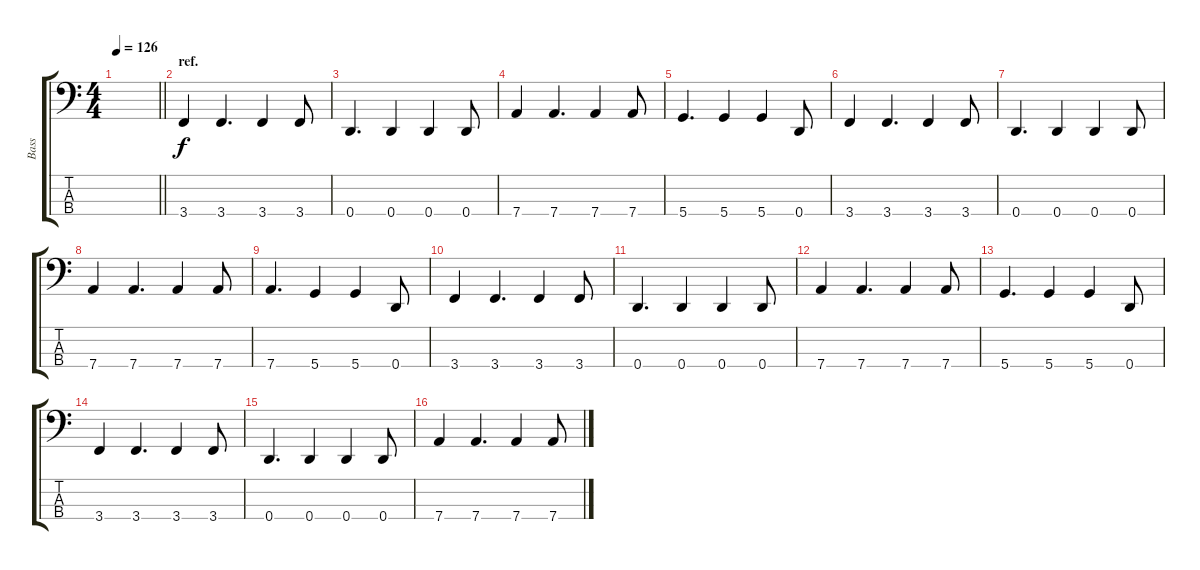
\track ("Bass" "Bass") {instrument electricbassfinger}
\staff {score tabs}
\tuning (G2 D2 A1 D1) {hide}
\ts (4 4)
\tempo 126
\clef f4
\barLineRight lightlight
\ks c
|
\section ("" "ref.")
3.4.4 3.4.4{d} 3.4.4 3.4.8 |
0.4.4{d} 0.4.4 0.4.4 0.4.8 |
7.4.4 7.4.4{d} 7.4.4 7.4.8 |
5.4.4{d} 5.4.4 5.4.4 0.4.8 |
3.4.4 3.4.4{d} 3.4.4 3.4.8 |
0.4.4{d} 0.4.4 0.4.4 0.4.8 |
7.4.4 7.4.4{d} 7.4.4 7.4.8 |
7.4.4{d} 5.4.4 5.4.4 0.4.8 |
3.4.4 3.4.4{d} 3.4.4 3.4.8 |
0.4.4{d} 0.4.4 0.4.4 0.4.8 |
7.4.4 7.4.4{d} 7.4.4 7.4.8 |
5.4.4{d} 5.4.4 5.4.4 0.4.8 |
3.4.4 3.4.4{d} 3.4.4 3.4.8 |
0.4.4{d} 0.4.4 0.4.4 0.4.8 |
7.4.4 7.4.4{d} 7.4.4 7.4.8
